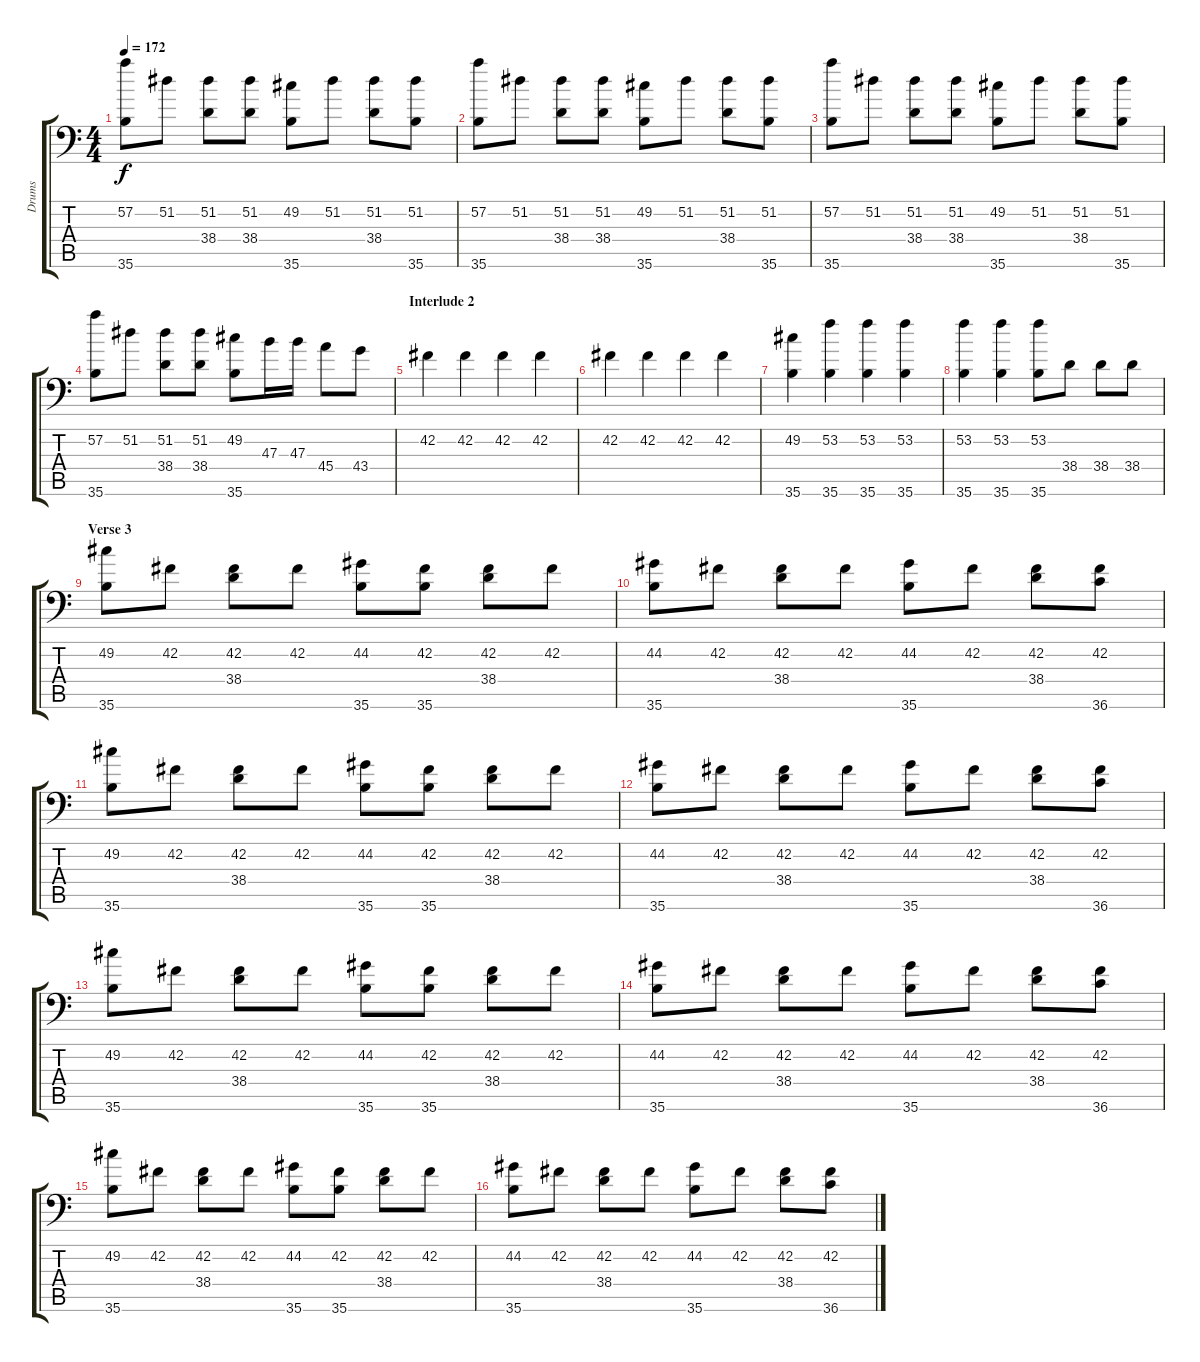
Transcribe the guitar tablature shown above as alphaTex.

\track ("Drums" "Drums") {instrument acousticgrandpiano}
\staff {score tabs}
\tuning (C-1 C-1 C-1 C-1 C-1 C-1) {hide}
\ts (4 4)
\tempo 172
\clef f4
\ks c
(57.2 35.6).8{dy f} 51.2.8 (51.2 38.4).8 (51.2 38.4).8 (49.2 35.6).8 51.2.8 (51.2 38.4).8 (51.2 35.6).8 |
(57.2 35.6).8 51.2.8 (51.2 38.4).8 (51.2 38.4).8 (49.2 35.6).8 51.2.8 (51.2 38.4).8 (51.2 35.6).8 |
(57.2 35.6).8 51.2.8 (51.2 38.4).8 (51.2 38.4).8 (49.2 35.6).8 51.2.8 (51.2 38.4).8 (51.2 35.6).8 |
(57.2 35.6).8 51.2.8 (51.2 38.4).8 (51.2 38.4).8 (49.2 35.6).8 47.3.16 47.3.16 45.4.8 43.4.8 |
\section ("" "Interlude 2")
42.2.4 42.2.4 42.2.4 42.2.4 |
42.2.4 42.2.4 42.2.4 42.2.4 |
(49.2 35.6).4 (53.2 35.6).4 (53.2 35.6).4 (53.2 35.6).4 |
(53.2 35.6).4 (53.2 35.6).4 (53.2 35.6).8 38.4.8 38.4.8 38.4.8 |
\section ("" "Verse 3")
(49.2 35.6).8 42.2.8 (42.2 38.4).8 42.2.8 (44.2 35.6).8 (42.2 35.6).8 (42.2 38.4).8 42.2.8 |
(44.2 35.6).8 42.2.8 (42.2 38.4).8 42.2.8 (44.2 35.6).8 42.2.8 (42.2 38.4).8 (42.2 36.6).8 |
(49.2 35.6).8 42.2.8 (42.2 38.4).8 42.2.8 (44.2 35.6).8 (42.2 35.6).8 (42.2 38.4).8 42.2.8 |
(44.2 35.6).8 42.2.8 (42.2 38.4).8 42.2.8 (44.2 35.6).8 42.2.8 (42.2 38.4).8 (42.2 36.6).8 |
(49.2 35.6).8 42.2.8 (42.2 38.4).8 42.2.8 (44.2 35.6).8 (42.2 35.6).8 (42.2 38.4).8 42.2.8 |
(44.2 35.6).8 42.2.8 (42.2 38.4).8 42.2.8 (44.2 35.6).8 42.2.8 (42.2 38.4).8 (42.2 36.6).8 |
(49.2 35.6).8 42.2.8 (42.2 38.4).8 42.2.8 (44.2 35.6).8 (42.2 35.6).8 (42.2 38.4).8 42.2.8 |
(44.2 35.6).8 42.2.8 (42.2 38.4).8 42.2.8 (44.2 35.6).8 42.2.8 (42.2 38.4).8 (42.2 36.6).8
